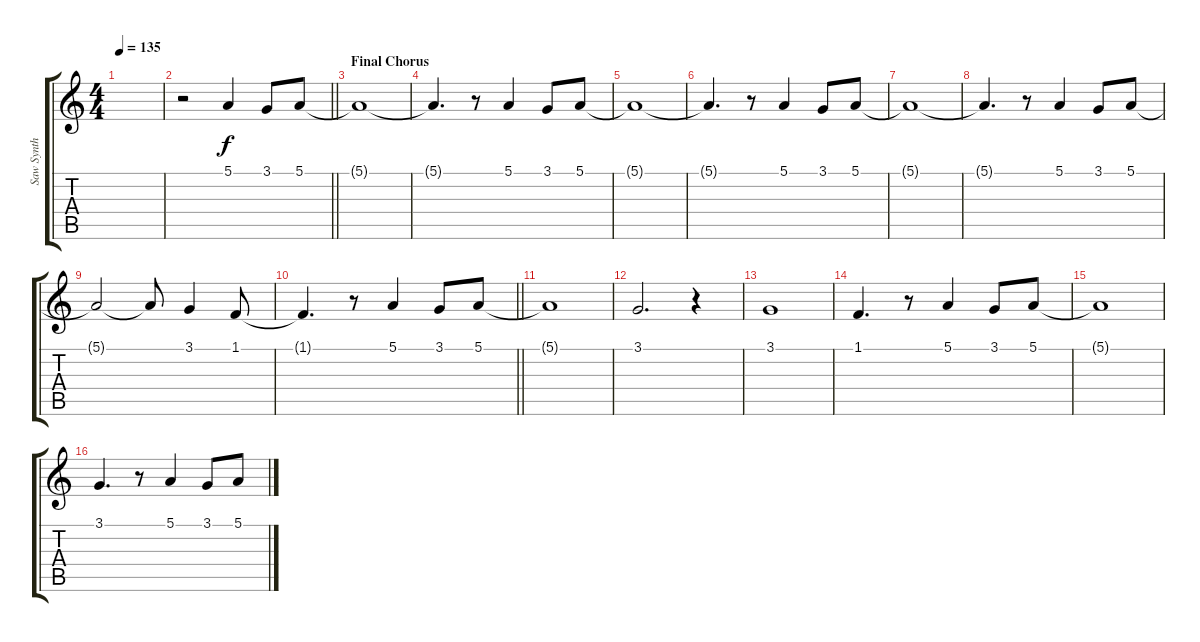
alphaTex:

\track ("Saw Synth" "Saw Synth") {instrument lead2sawtooth}
\staff {score tabs}
\tuning (E4 B3 G3 D3 A2 E2) {hide}
\ts (4 4)
\tempo 135
\clef g2
\ks c
|
\barLineRight lightlight
r.2{volume 13 instrument flute} 5.1.4{dy f} 3.1.8 5.1.8 |
\section ("" "Final Chorus")
5.1{t}.1 |
5.1{t}.4{d} r.8 5.1.4 3.1.8 5.1.8 |
5.1{t}.1 |
5.1{t}.4{d} r.8 5.1.4 3.1.8 5.1.8 |
5.1{t}.1 |
5.1{t}.4{d} r.8 5.1.4 3.1.8 5.1.8 |
5.1{t}.2 5.1{t}.8 3.1.4 1.1.8 |
\barLineRight lightlight
1.1{t}.4{d} r.8 5.1.4 3.1.8 5.1.8 |
5.1{t}.1 |
3.1.2{d} r.4 |
3.1.1 |
1.1.4{d} r.8 5.1.4 3.1.8 5.1.8 |
5.1{t}.1 |
3.1.4{d} r.8 5.1.4 3.1.8 5.1.8
